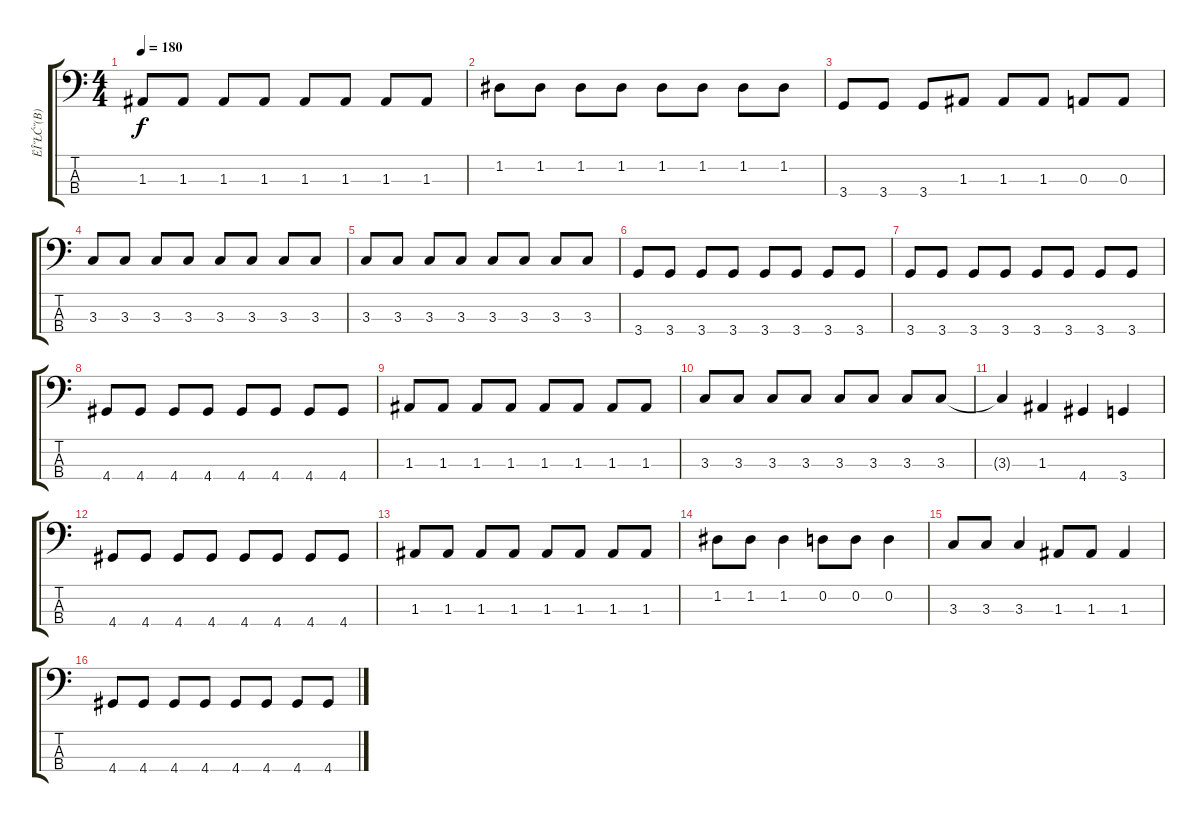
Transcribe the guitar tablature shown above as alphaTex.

\track ("ËÎ˝ŁĆ˝(B)" "ËÎ˝ŁĆ˝(B)") {instrument electricbassfinger}
\staff {score tabs}
\tuning (G2 D2 A1 E1) {hide}
\ts (4 4)
\tempo 180
\clef f4
\ks c
1.3.8{dy f} 1.3.8 1.3.8 1.3.8 1.3.8 1.3.8 1.3.8 1.3.8 |
1.2.8 1.2.8 1.2.8 1.2.8 1.2.8 1.2.8 1.2.8 1.2.8 |
3.4.8 3.4.8 3.4.8 1.3.8 1.3.8 1.3.8 0.3.8 0.3.8 |
3.3.8 3.3.8 3.3.8 3.3.8 3.3.8 3.3.8 3.3.8 3.3.8 |
3.3.8 3.3.8 3.3.8 3.3.8 3.3.8 3.3.8 3.3.8 3.3.8 |
3.4.8 3.4.8 3.4.8 3.4.8 3.4.8 3.4.8 3.4.8 3.4.8 |
3.4.8 3.4.8 3.4.8 3.4.8 3.4.8 3.4.8 3.4.8 3.4.8 |
4.4.8 4.4.8 4.4.8 4.4.8 4.4.8 4.4.8 4.4.8 4.4.8 |
1.3.8 1.3.8 1.3.8 1.3.8 1.3.8 1.3.8 1.3.8 1.3.8 |
3.3.8 3.3.8 3.3.8 3.3.8 3.3.8 3.3.8 3.3.8 3.3.8 |
3.3{t}.4 1.3.4 4.4.4 3.4.4 |
4.4.8 4.4.8 4.4.8 4.4.8 4.4.8 4.4.8 4.4.8 4.4.8 |
1.3.8 1.3.8 1.3.8 1.3.8 1.3.8 1.3.8 1.3.8 1.3.8 |
1.2.8 1.2.8 1.2.4 0.2.8 0.2.8 0.2.4 |
3.3.8 3.3.8 3.3.4 1.3.8 1.3.8 1.3.4 |
4.4.8 4.4.8 4.4.8 4.4.8 4.4.8 4.4.8 4.4.8 4.4.8
